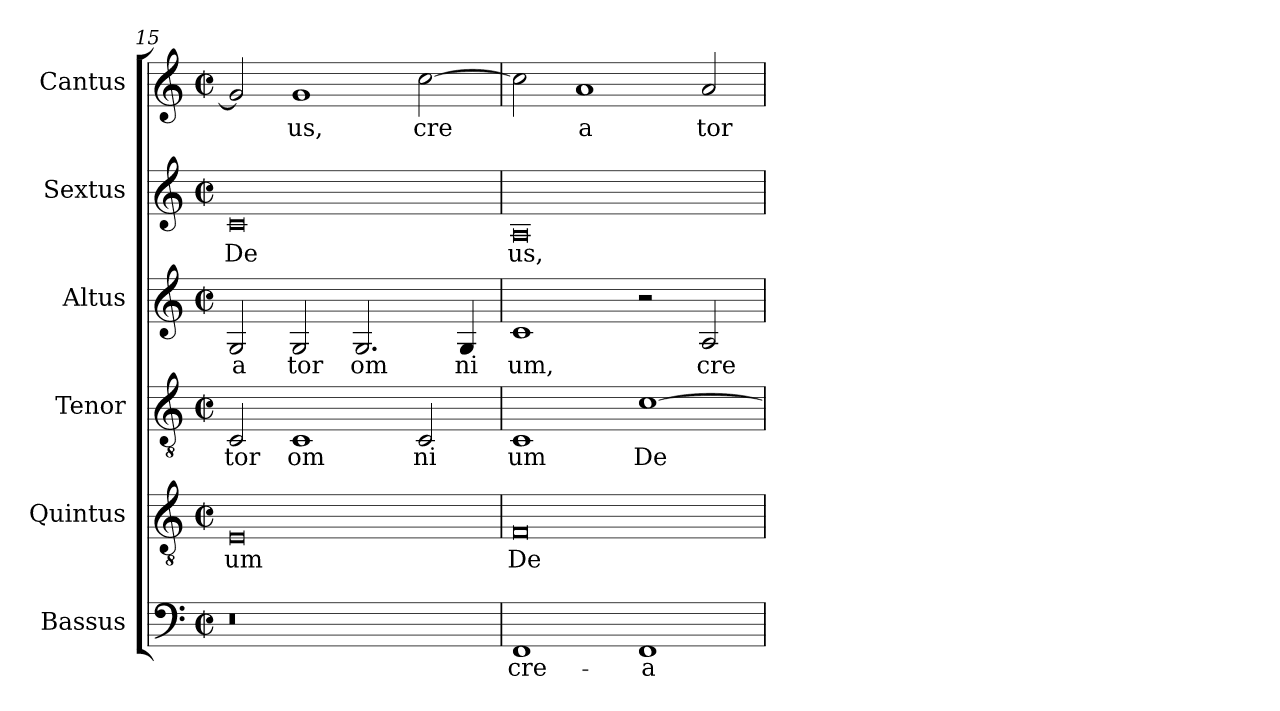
**kern	**text	**kern	**text	**kern	**text	**kern	**text	**kern	**text	**kern	**text
*part6	*part6	*part5	*part5	*part4	*part4	*part3	*part3	*part2	*part2	*part1	*part1
*staff6	*staff6	*staff5	*staff5	*staff4	*staff4	*staff3	*staff3	*staff2	*staff2	*staff1	*staff1
*I"Bassus	*	*I"Quintus	*	*I"Tenor	*	*I"Altus	*	*I"Sextus	*	*I"Cantus	*
*clefF4	*	*clefGv2	*	*clefGv2	*	*clefG2	*	*clefG2	*	*clefG2	*
*k[]	*	*k[]	*	*k[]	*	*k[]	*	*k[]	*	*k[]	*
*C:	*	*C:	*	*C:	*	*C:	*	*C:	*	*C:	*
*M2/2	*	*M2/2	*	*M2/2	*	*M2/2	*	*M2/2	*	*M2/2	*
*met(c|)	*	*met(c|)	*	*met(c|)	*	*met(c|)	*	*met(c|)	*	*met(c|)	*
=15	=15	=15	=15	=15	=15	=15	=15	=15	=15	=15	=15
!	!	!	!LO:LY:b:cj	!	!LO:LY:b:cj	!	!LO:LY:b:cj	!	!LO:LY:b:cj	!	!LO:LY:b:cj
0r	.	0E	um	2C/	tor	2G/	a	0c	De	2g/]	.
!	!	!	!	!	!LO:LY:b:cj	!	!LO:LY:b:cj	!	!	!	!LO:LY:b:cj
.	.	.	.	1C	om	2G/	tor	.	.	1g	us,
!	!	!	!	!	!	!	!LO:LY:b:cj	!	!	!	!
.	.	.	.	.	.	2.G/	om	.	.	.	.
!	!	!	!	!	!LO:LY:b:cj	!	!	!	!	!	!LO:LY:b:cj
.	.	.	.	2C/	ni	.	.	.	.	[>2cc\	cre
!	!	!	!	!	!	!	!LO:LY:b:cj	!	!	!	!
.	.	.	.	.	.	4G/	ni	.	.	.	.
=16	=16	=16	=16	=16	=16	=16	=16	=16	=16	=16	=16
!	!LO:LY:b	!	!LO:LY:b:cj	!	!LO:LY:b:cj	!	!LO:LY:b:cj	!	!LO:LY:b:cj	!	!LO:LY:b:cj
1FF	cre-	0F	De	1C	um	1c	um,	0A	us,	2cc\]	.
!	!	!	!	!	!	!	!	!	!	!	!LO:LY:b:cj
.	.	.	.	.	.	.	.	.	.	1a	a
!	!LO:LY:b	!	!	!	!LO:LY:b:cj	!	!	!	!	!	!
1FF	-a-	.	.	[>1c	De	2r	.	.	.	.	.
!	!	!	!	!	!	!	!LO:LY:b:cj	!	!	!	!LO:LY:b:cj
.	.	.	.	.	.	2A/	cre	.	.	2a/	tor
=	=	=	=	=	=	=	=	=	=	=	=
*-	*-	*-	*-	*-	*-	*-	*-	*-	*-	*-	*-
